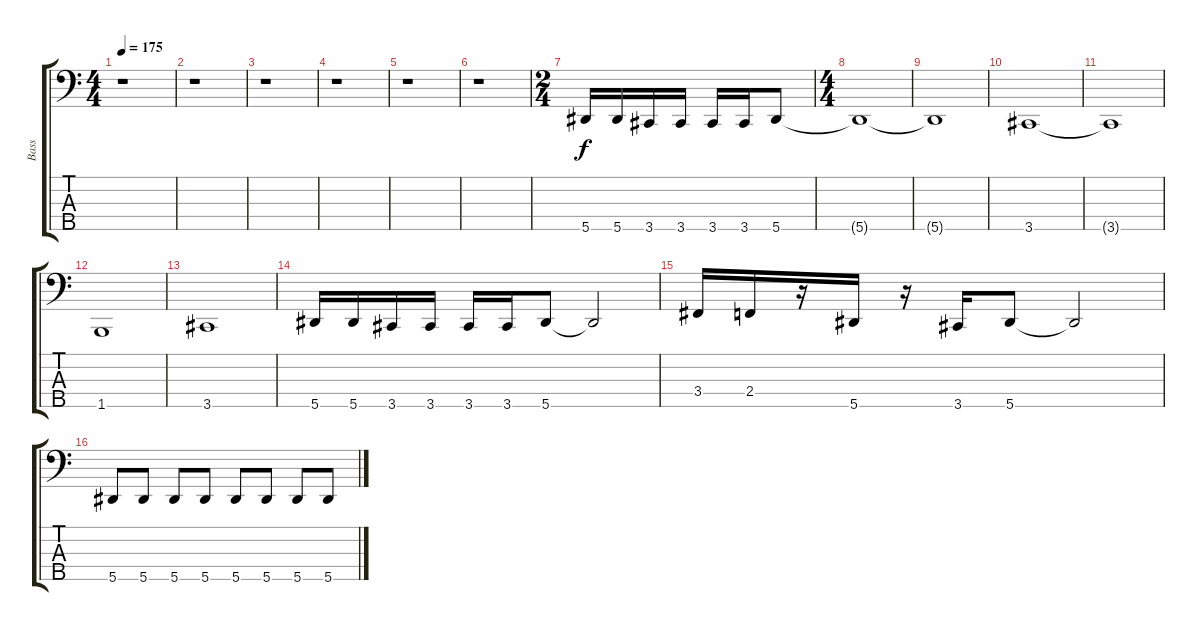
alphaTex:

\track ("Bass" "Bass") {instrument electricbassfinger}
\staff {score tabs}
\tuning (Gb2 Db2 Ab1 Eb1 Bb0) {hide}
\ts (4 4)
\tempo 175
\tempo 88
\tempo 175
\clef f4
\ks c
r.1{dy f instrument electricbassfinger} |
r.1 |
r.1 |
r.1 |
r.1 |
r.1 |
\ts (2 4)
5.5.16 5.5.16 3.5.16 3.5.16 3.5.16 3.5.16 5.5.8 |
\ts (4 4)
5.5{t}.1 |
5.5{t}.1 |
3.5.1 |
3.5{t}.1 |
1.5.1 |
3.5.1 |
5.5.16 5.5.16 3.5.16 3.5.16 3.5.16 3.5.16 5.5.8 5.5{t}.2 |
3.4.16 2.4.16 r.16 5.5.16 r.16 3.5.16 5.5.8 5.5{t}.2 |
5.5.8 5.5.8 5.5.8 5.5.8 5.5.8 5.5.8 5.5.8 5.5.8
